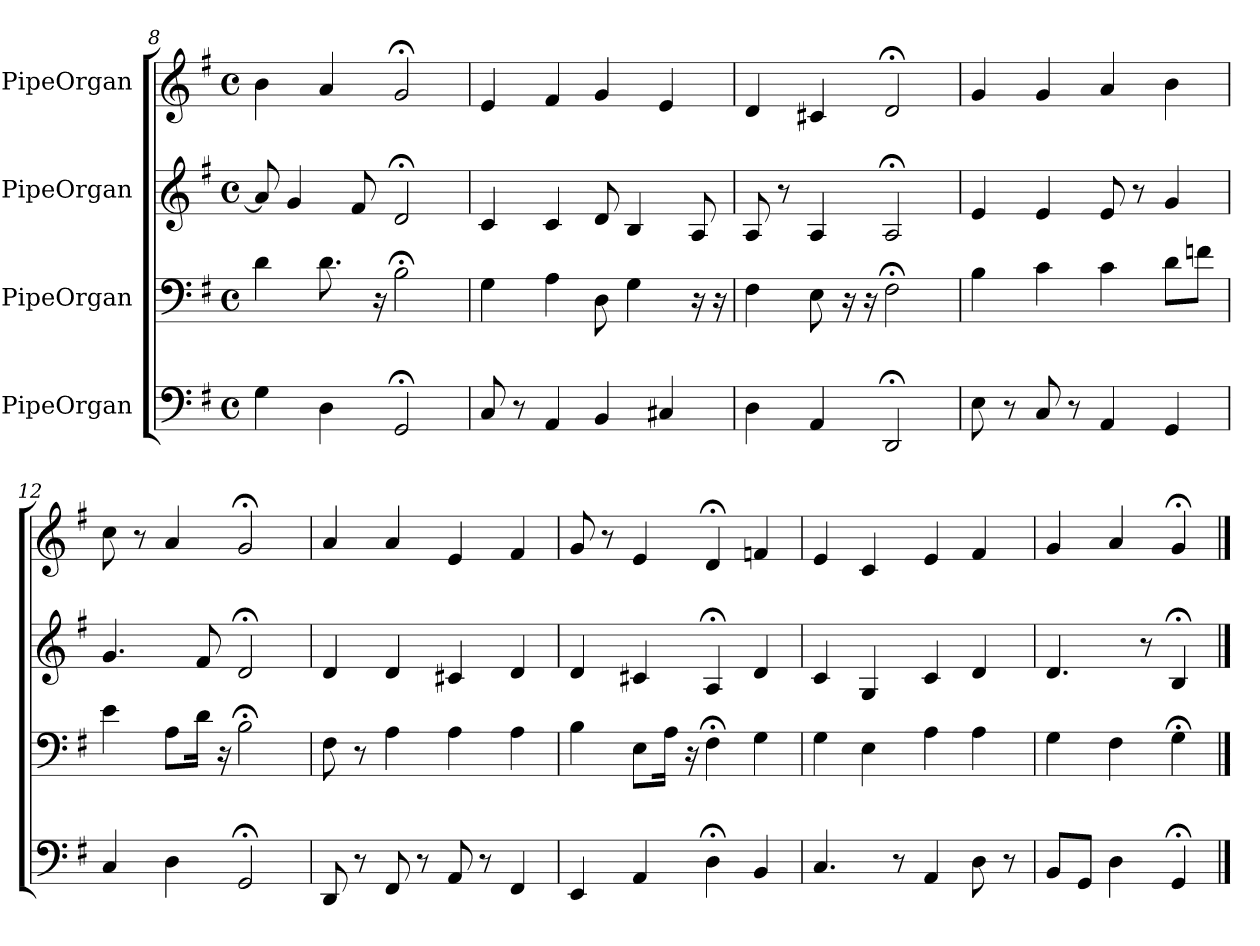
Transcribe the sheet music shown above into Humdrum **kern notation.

**kern	**kern	**kern	**kern
*part4	*part3	*part2	*part1
*staff4	*staff3	*staff2	*staff1
*I"PipeOrgan	*I"PipeOrgan	*I"PipeOrgan	*I"PipeOrgan
*k[f#]	*k[f#]	*k[f#]	*k[f#]
*G:	*G:	*G:	*G:
*M4/4	*M4/4	*M4/4	*M4/4
*met(c)	*met(c)	*met(c)	*met(c)
=8	=8	=8	=8
4G	4d	8a]	4b
.	.	4g	.
4D	8.d	.	4a
.	.	8f#	.
.	16r	.	.
2GG;<	2B;<	2d;<	2g;<
=9	=9	=9	=9
8C	4G	4c	4e
8r	.	.	.
4AA	4A	4c	4f#
4BB	8D	8d	4g
.	4G	4B	.
4C#X	.	.	4e
.	16r	8A	.
.	16r	.	.
=10	=10	=10	=10
4D	4F#	8A	4d
.	.	8r	.
4AA	8E	4A	4c#X
.	16r	.	.
.	16r	.	.
2DD;<	2F#;<	2A;<	2d;<
=11	=11	=11	=11
8E	4B	4e	4g
8r	.	.	.
8C	4c	4e	4g
8r	.	.	.
4AA	4c	8e	4a
.	.	8r	.
4GG	8dL	4g	4b
.	8fnJ	.	.
=12	=12	=12	=12
4C	4e	4.g	8cc
.	.	.	8r
4D	8AL	.	4a
.	16dJk	8f#	.
.	16r	.	.
2GG;<	2B;<	2d;<	2g;<
=13	=13	=13	=13
8DD	8F#	4d	4a
8r	8r	.	.
8FF#	4A	4d	4a
8r	.	.	.
8AA	4A	4c#X	4e
8r	.	.	.
4FF#	4A	4d	4f#
=14	=14	=14	=14
4EE	4B	4d	8g
.	.	.	8r
4AA	8EL	4c#X	4e
.	16AJk	.	.
.	16r	.	.
4D;<	4F#;<	4A;<	4d;<
4BB	4G	4d	4fn
=15	=15	=15	=15
4.C	4G	4c	4e
.	4E	4G	4c
8r	.	.	.
4AA	4A	4c	4e
8D	4A	4d	4f#
8r	.	.	.
=16	=16	=16	=16
8BBL	4G	4.d	4g
8GGJ	.	.	.
4D	4F#	.	4a
.	.	8r	.
4GG;<	4G;<	4B;<	4g;<
==	==	==	==
*-	*-	*-	*-
